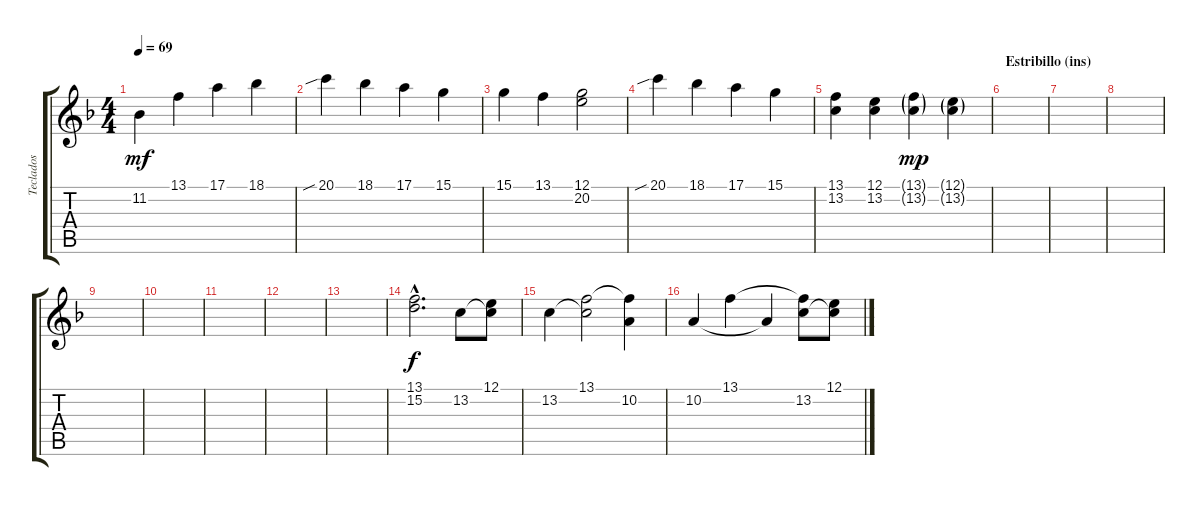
\track ("Teclados" "Teclados") {instrument reedorgan}
\staff {score tabs}
\tuning (E4 B3 G3 D3 A2 E2) {hide}
\ts (4 4)
\tempo 69
\clef g2
\ks dminor
11.2.4{dy mf} 13.1.4 17.1.4 18.1.4 |
20.1{sib}.4 18.1.4 17.1.4 15.1.4 |
15.1.4 13.1.4 (12.1 20.2).2 |
20.1{sib}.4 18.1.4 17.1.4 15.1.4 |
(13.1 13.2).4 (12.1 13.2).4 (13.1{g} 13.2{g}).4{dy mp} (12.1{g} 13.2{g}).4 |
\section ("" "Estribillo (ins)")
|
|
|
|
|
|
|
|
(13.1{hac} 15.2{hac}).2{d dy f} 13.2.8 (12.1 13.2{t}).8 |
13.2.4 (13.1 13.2{t}).2 (13.1{t} 10.2).4 |
10.2.4 13.1.4 10.2{t}.4 (13.1{t} 13.2).8 (12.1 13.2{t}).8
